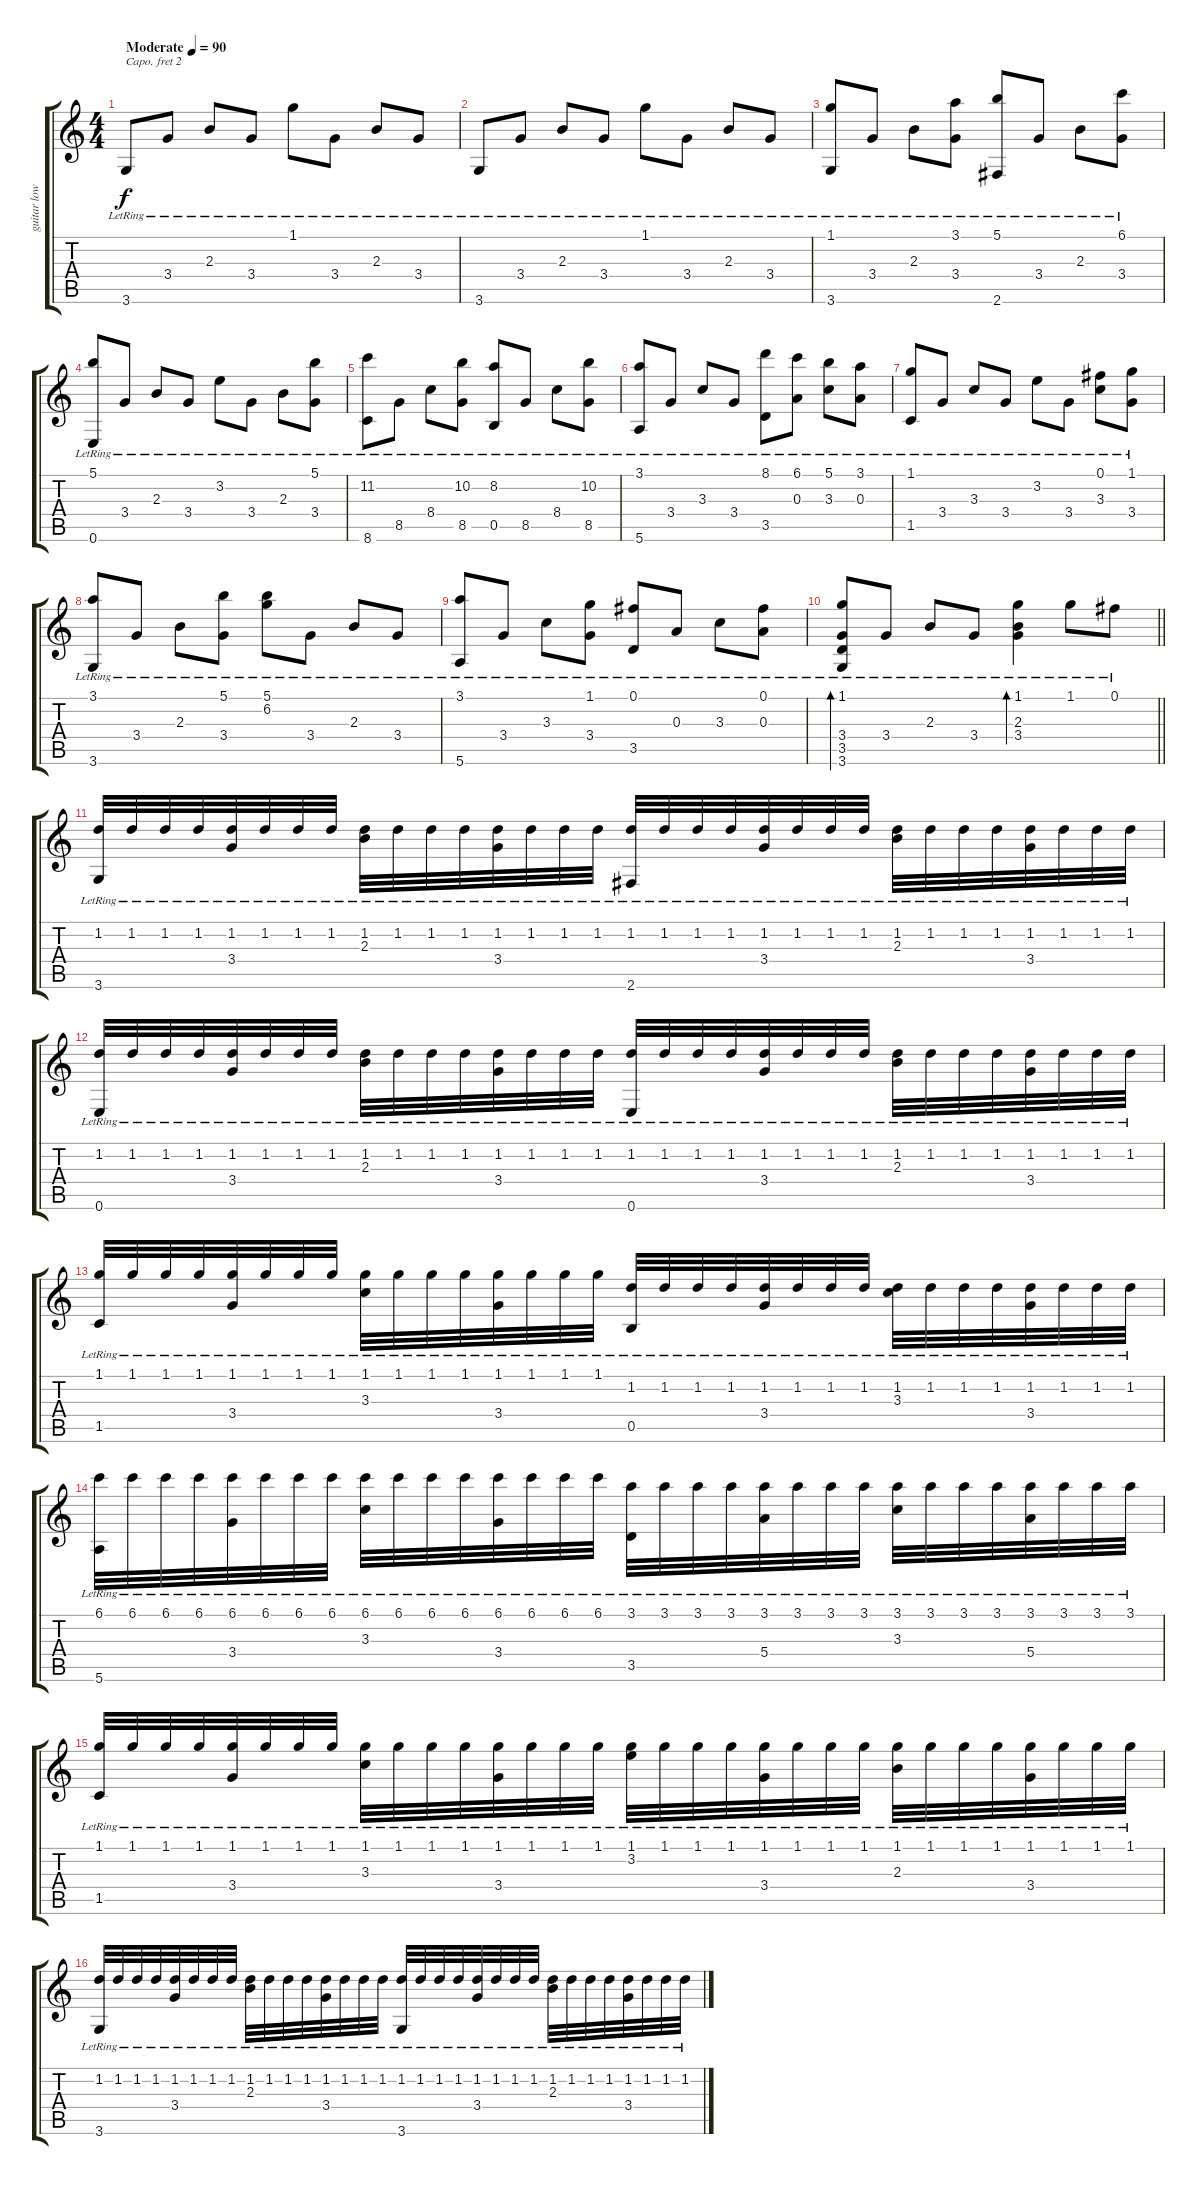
\track ("guitar low" "guitar low") {instrument acousticguitarsteel}
\staff {score tabs}
\capo 2
\tuning (E4 B3 G3 D3 A2 D2) {hide}
\ts (4 4)
\tempo (90 "Moderate")
\clef g2
\ks c
3.6{lr}.8{dy f instrument acousticguitarsteel} 3.4{lr}.8 2.3{lr}.8 3.4{lr}.8 1.1{lr}.8 3.4{lr}.8 2.3{lr}.8 3.4{lr}.8 |
3.6{lr}.8 3.4{lr}.8 2.3{lr}.8 3.4{lr}.8 1.1{lr}.8 3.4{lr}.8 2.3{lr}.8 3.4{lr}.8 |
(1.1{lr} 3.6{lr}).8 3.4{lr}.8 2.3{lr}.8 (3.1{lr} 3.4{lr}).8 (5.1{lr} 2.6{lr}).8 3.4{lr}.8 2.3{lr}.8 (6.1{lr} 3.4{lr}).8 |
(5.1{lr} 0.6{lr}).8 3.4{lr}.8 2.3{lr}.8 3.4{lr}.8 3.2{lr}.8 3.4{lr}.8 2.3{lr}.8 (5.1{lr} 3.4{lr}).8 |
(11.2{lr} 8.6{lr}).8 8.5{lr}.8 8.4{lr}.8 (10.2{lr} 8.5{lr}).8 (8.2{lr} 0.5{lr}).8 8.5{lr}.8 8.4{lr}.8 (10.2{lr} 8.5{lr}).8 |
(3.1{lr} 5.6{lr}).8 3.4{lr}.8 3.3{lr}.8 3.4{lr}.8 (8.1{lr} 3.5{lr}).8 (6.1{lr} 0.3{lr}).8 (5.1{lr} 3.3{lr}).8 (3.1{lr} 0.3{lr}).8 |
(1.1{lr} 1.5{lr}).8 3.4{lr}.8 3.3{lr}.8 3.4{lr}.8 3.2{lr}.8 3.4{lr}.8 (0.1{lr} 3.3{lr}).8 (1.1{lr} 3.4{lr}).8 |
(3.1{lr} 3.6{lr}).8 3.4{lr}.8 2.3{lr}.8 (5.1{lr} 3.4{lr}).8 (5.1{lr} 6.2{lr}).8 3.4{lr}.8 2.3{lr}.8 3.4{lr}.8 |
(3.1{lr} 5.6{lr}).8 3.4{lr}.8 3.3{lr}.8 (1.1{lr} 3.4{lr}).8 (0.1{lr} 3.5{lr}).8 0.3{lr}.8 3.3{lr}.8 (0.1{lr} 0.3{lr}).8 |
\barLineRight lightlight
(1.1{lr} 3.4{lr} 3.5{lr} 3.6{lr}).8{bd 120} 3.4{lr}.8 2.3{lr}.8 3.4{lr}.8 (1.1{lr} 2.3{lr} 3.4{lr}).4{bd 120} 1.1{lr}.8 0.1{lr}.8 |
(1.2{lr} 3.6{lr}).32 1.2{lr}.32 1.2{lr}.32 1.2{lr}.32 (1.2{lr} 3.4{lr}).32 1.2{lr}.32 1.2{lr}.32 1.2{lr}.32 (1.2{lr} 2.3{lr}).32 1.2{lr}.32 1.2{lr}.32 1.2{lr}.32 (1.2{lr} 3.4{lr}).32 1.2{lr}.32 1.2{lr}.32 1.2{lr}.32 (1.2{lr} 2.6{lr}).32 1.2{lr}.32 1.2{lr}.32 1.2{lr}.32 (1.2{lr} 3.4{lr}).32 1.2{lr}.32 1.2{lr}.32 1.2{lr}.32 (1.2{lr} 2.3{lr}).32 1.2{lr}.32 1.2{lr}.32 1.2{lr}.32 (1.2{lr} 3.4{lr}).32 1.2{lr}.32 1.2{lr}.32 1.2{lr}.32 |
(1.2{lr} 0.6{lr}).32 1.2{lr}.32 1.2{lr}.32 1.2{lr}.32 (1.2{lr} 3.4{lr}).32 1.2{lr}.32 1.2{lr}.32 1.2{lr}.32 (1.2{lr} 2.3{lr}).32 1.2{lr}.32 1.2{lr}.32 1.2{lr}.32 (1.2{lr} 3.4{lr}).32 1.2{lr}.32 1.2{lr}.32 1.2{lr}.32 (1.2{lr} 0.6{lr}).32 1.2{lr}.32 1.2{lr}.32 1.2{lr}.32 (1.2{lr} 3.4{lr}).32 1.2{lr}.32 1.2{lr}.32 1.2{lr}.32 (1.2{lr} 2.3{lr}).32 1.2{lr}.32 1.2{lr}.32 1.2{lr}.32 (1.2{lr} 3.4{lr}).32 1.2{lr}.32 1.2{lr}.32 1.2{lr}.32 |
(1.1{lr} 1.5{lr}).32 1.1{lr}.32 1.1{lr}.32 1.1{lr}.32 (1.1{lr} 3.4{lr}).32 1.1{lr}.32 1.1{lr}.32 1.1{lr}.32 (1.1{lr} 3.3{lr}).32 1.1{lr}.32 1.1{lr}.32 1.1{lr}.32 (1.1{lr} 3.4{lr}).32 1.1{lr}.32 1.1{lr}.32 1.1{lr}.32 (1.2{lr} 0.5{lr}).32 1.2{lr}.32 1.2{lr}.32 1.2{lr}.32 (1.2{lr} 3.4{lr}).32 1.2{lr}.32 1.2{lr}.32 1.2{lr}.32 (1.2{lr} 3.3{lr}).32 1.2{lr}.32 1.2{lr}.32 1.2{lr}.32 (1.2{lr} 3.4{lr}).32 1.2{lr}.32 1.2{lr}.32 1.2{lr}.32 |
(6.1{lr} 5.6{lr}).32 6.1{lr}.32 6.1{lr}.32 6.1{lr}.32 (6.1{lr} 3.4{lr}).32 6.1{lr}.32 6.1{lr}.32 6.1{lr}.32 (6.1{lr} 3.3{lr}).32 6.1{lr}.32 6.1{lr}.32 6.1{lr}.32 (6.1{lr} 3.4{lr}).32 6.1{lr}.32 6.1{lr}.32 6.1{lr}.32 (3.1{lr} 3.5{lr}).32 3.1{lr}.32 3.1{lr}.32 3.1{lr}.32 (3.1{lr} 5.4{lr}).32 3.1{lr}.32 3.1{lr}.32 3.1{lr}.32 (3.1{lr} 3.3{lr}).32 3.1{lr}.32 3.1{lr}.32 3.1{lr}.32 (3.1{lr} 5.4{lr}).32 3.1{lr}.32 3.1{lr}.32 3.1{lr}.32 |
(1.1{lr} 1.5{lr}).32 1.1{lr}.32 1.1{lr}.32 1.1{lr}.32 (1.1{lr} 3.4{lr}).32 1.1{lr}.32 1.1{lr}.32 1.1{lr}.32 (1.1{lr} 3.3{lr}).32 1.1{lr}.32 1.1{lr}.32 1.1{lr}.32 (1.1{lr} 3.4{lr}).32 1.1{lr}.32 1.1{lr}.32 1.1{lr}.32 (1.1{lr} 3.2{lr}).32 1.1{lr}.32 1.1{lr}.32 1.1{lr}.32 (1.1{lr} 3.4{lr}).32 1.1{lr}.32 1.1{lr}.32 1.1{lr}.32 (1.1{lr} 2.3{lr}).32 1.1{lr}.32 1.1{lr}.32 1.1{lr}.32 (1.1{lr} 3.4{lr}).32 1.1{lr}.32 1.1{lr}.32 1.1{lr}.32 |
(1.2{lr} 3.6{lr}).32 1.2{lr}.32 1.2{lr}.32 1.2{lr}.32 (1.2{lr} 3.4{lr}).32 1.2{lr}.32 1.2{lr}.32 1.2{lr}.32 (1.2{lr} 2.3{lr}).32 1.2{lr}.32 1.2{lr}.32 1.2{lr}.32 (1.2{lr} 3.4{lr}).32 1.2{lr}.32 1.2{lr}.32 1.2{lr}.32 (1.2{lr} 3.6{lr}).32 1.2{lr}.32 1.2{lr}.32 1.2{lr}.32 (1.2{lr} 3.4{lr}).32 1.2{lr}.32 1.2{lr}.32 1.2{lr}.32 (1.2{lr} 2.3{lr}).32 1.2{lr}.32 1.2{lr}.32 1.2{lr}.32 (1.2{lr} 3.4{lr}).32 1.2{lr}.32 1.2{lr}.32 1.2{lr}.32
